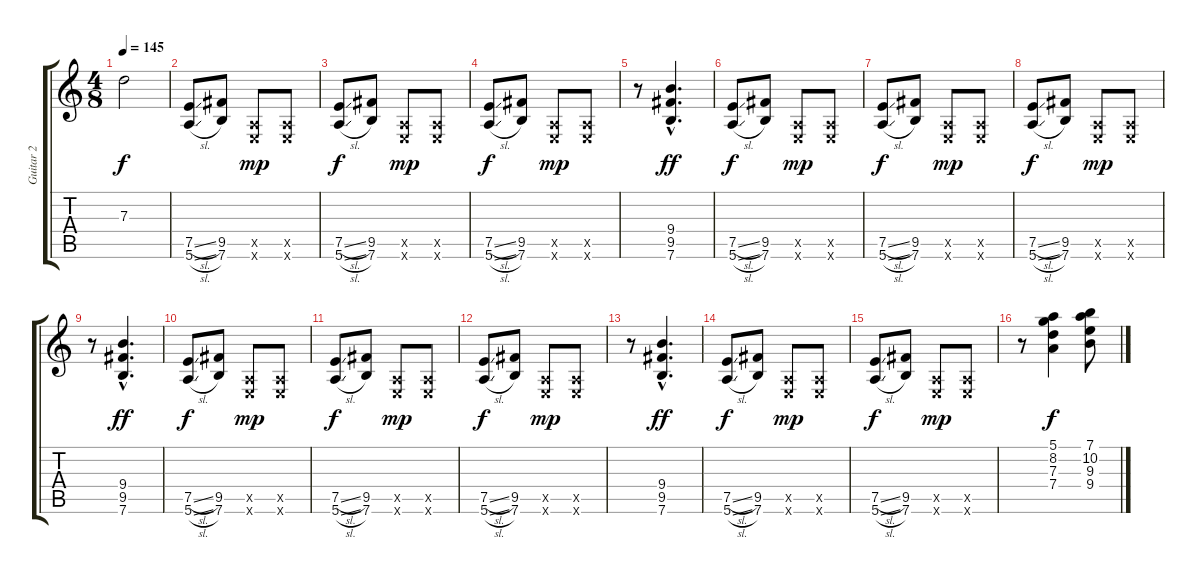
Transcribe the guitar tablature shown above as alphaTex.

\track ("Guitar 2" "Guitar 2") {instrument overdrivenguitar}
\staff {score tabs}
\tuning (E4 B3 G3 D3 A2 E2) {hide}
\ts (4 8)
\tempo 145
\clef g2
\ks c
7.3.2{dy f} |
(7.5{sl} 5.6{sl}).8 (9.5 7.6).8 (0.5{x} 0.6{x}).8{dy mp} (0.5{x} 0.6{x}).8 |
(7.5{sl} 5.6{sl}).8{dy f} (9.5 7.6).8 (0.5{x} 0.6{x}).8{dy mp} (0.5{x} 0.6{x}).8 |
(7.5{sl} 5.6{sl}).8{dy f} (9.5 7.6).8 (0.5{x} 0.6{x}).8{dy mp} (0.5{x} 0.6{x}).8 |
r.8 (9.4{hac} 9.5{hac} 7.6{hac}).4{d dy ff} |
(7.5{sl} 5.6{sl}).8{dy f} (9.5 7.6).8 (0.5{x} 0.6{x}).8{dy mp} (0.5{x} 0.6{x}).8 |
(7.5{sl} 5.6{sl}).8{dy f} (9.5 7.6).8 (0.5{x} 0.6{x}).8{dy mp} (0.5{x} 0.6{x}).8 |
(7.5{sl} 5.6{sl}).8{dy f} (9.5 7.6).8 (0.5{x} 0.6{x}).8{dy mp} (0.5{x} 0.6{x}).8 |
r.8 (9.4{hac} 9.5{hac} 7.6{hac}).4{d dy ff} |
(7.5{sl} 5.6{sl}).8{dy f} (9.5 7.6).8 (0.5{x} 0.6{x}).8{dy mp} (0.5{x} 0.6{x}).8 |
(7.5{sl} 5.6{sl}).8{dy f} (9.5 7.6).8 (0.5{x} 0.6{x}).8{dy mp} (0.5{x} 0.6{x}).8 |
(7.5{sl} 5.6{sl}).8{dy f} (9.5 7.6).8 (0.5{x} 0.6{x}).8{dy mp} (0.5{x} 0.6{x}).8 |
r.8 (9.4{hac} 9.5{hac} 7.6{hac}).4{d dy ff} |
(7.5{sl} 5.6{sl}).8{dy f} (9.5 7.6).8 (0.5{x} 0.6{x}).8{dy mp} (0.5{x} 0.6{x}).8 |
(7.5{sl} 5.6{sl}).8{dy f} (9.5 7.6).8 (0.5{x} 0.6{x}).8{dy mp} (0.5{x} 0.6{x}).8 |
r.8 (5.1 8.2 7.3 7.4).4{dy f} (7.1 10.2 9.3 9.4).8
